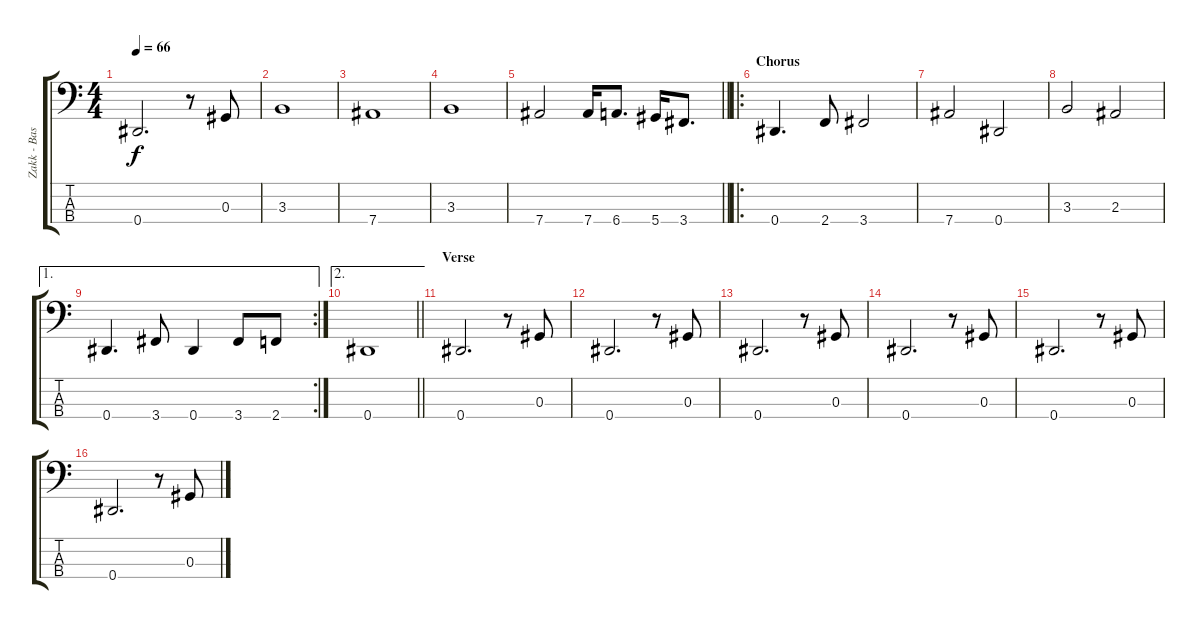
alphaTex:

\track ("Zakk - Bass" "Zakk - Bas") {instrument acousticguitarnylon}
\staff {score tabs}
\tuning (Gb2 Db2 Ab1 Eb1) {hide}
\ts (4 4)
\tempo 66
\clef f4
\ks c
0.4.2{d dy f} r.8 0.3.8 |
3.3.1 |
7.4.1 |
3.3.1 |
\barLineRight lightlight
7.4.2 7.4.16 6.4.8{d} 5.4.16 3.4.8{d} |
\ro
\section ("" "Chorus")
0.4.4{d} 2.4.8 3.4.2 |
7.4.2 0.4.2 |
3.3.2 2.3.2 |
\ae 1
\rc 2
0.4.4{d} 3.4.8 0.4.4 3.4.8 2.4.8 |
\ae 2
\barLineRight lightlight
0.4.1 |
\section ("" "Verse")
0.4.2{d} r.8 0.3.8 |
0.4.2{d} r.8 0.3.8 |
0.4.2{d} r.8 0.3.8 |
0.4.2{d} r.8 0.3.8 |
0.4.2{d} r.8 0.3.8 |
0.4.2{d} r.8 0.3.8
